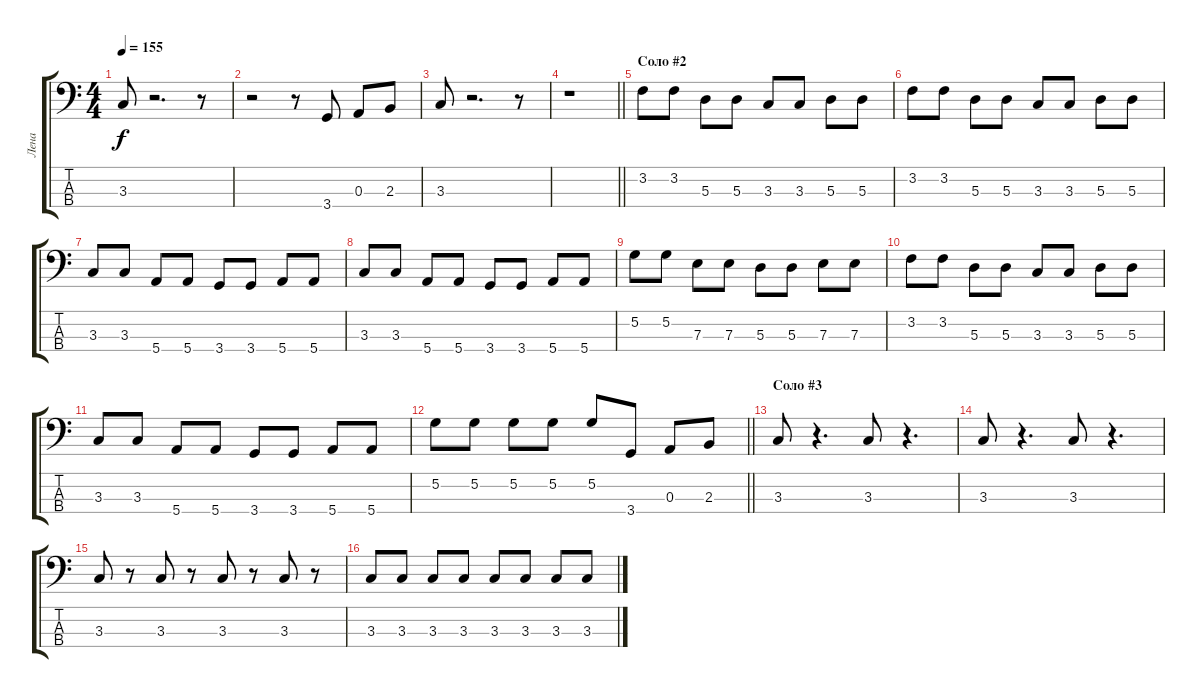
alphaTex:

\track ("Лена" "Лена") {instrument electricbassfinger}
\staff {score tabs}
\tuning (G2 D2 A1 E1) {hide}
\ts (4 4)
\tempo 155
\clef f4
\ks c
3.3.8{dy f} r.2{d} r.8 |
r.2 r.8 3.4.8 0.3.8 2.3.8 |
3.3.8 r.2{d} r.8 |
\barLineRight lightlight
r.1 |
\section ("" "Соло #2")
3.2.8 3.2.8 5.3.8 5.3.8 3.3.8 3.3.8 5.3.8 5.3.8 |
3.2.8 3.2.8 5.3.8 5.3.8 3.3.8 3.3.8 5.3.8 5.3.8 |
3.3.8 3.3.8 5.4.8 5.4.8 3.4.8 3.4.8 5.4.8 5.4.8 |
3.3.8 3.3.8 5.4.8 5.4.8 3.4.8 3.4.8 5.4.8 5.4.8 |
5.2.8 5.2.8 7.3.8 7.3.8 5.3.8 5.3.8 7.3.8 7.3.8 |
3.2.8 3.2.8 5.3.8 5.3.8 3.3.8 3.3.8 5.3.8 5.3.8 |
3.3.8 3.3.8 5.4.8 5.4.8 3.4.8 3.4.8 5.4.8 5.4.8 |
\barLineRight lightlight
5.2.8 5.2.8 5.2.8 5.2.8 5.2.8 3.4.8 0.3.8 2.3.8 |
\section ("" "Соло #3")
3.3.8 r.4{d} 3.3.8 r.4{d} |
3.3.8 r.4{d} 3.3.8 r.4{d} |
3.3.8 r.8 3.3.8 r.8 3.3.8 r.8 3.3.8 r.8 |
3.3.8 3.3.8 3.3.8 3.3.8 3.3.8 3.3.8 3.3.8 3.3.8
